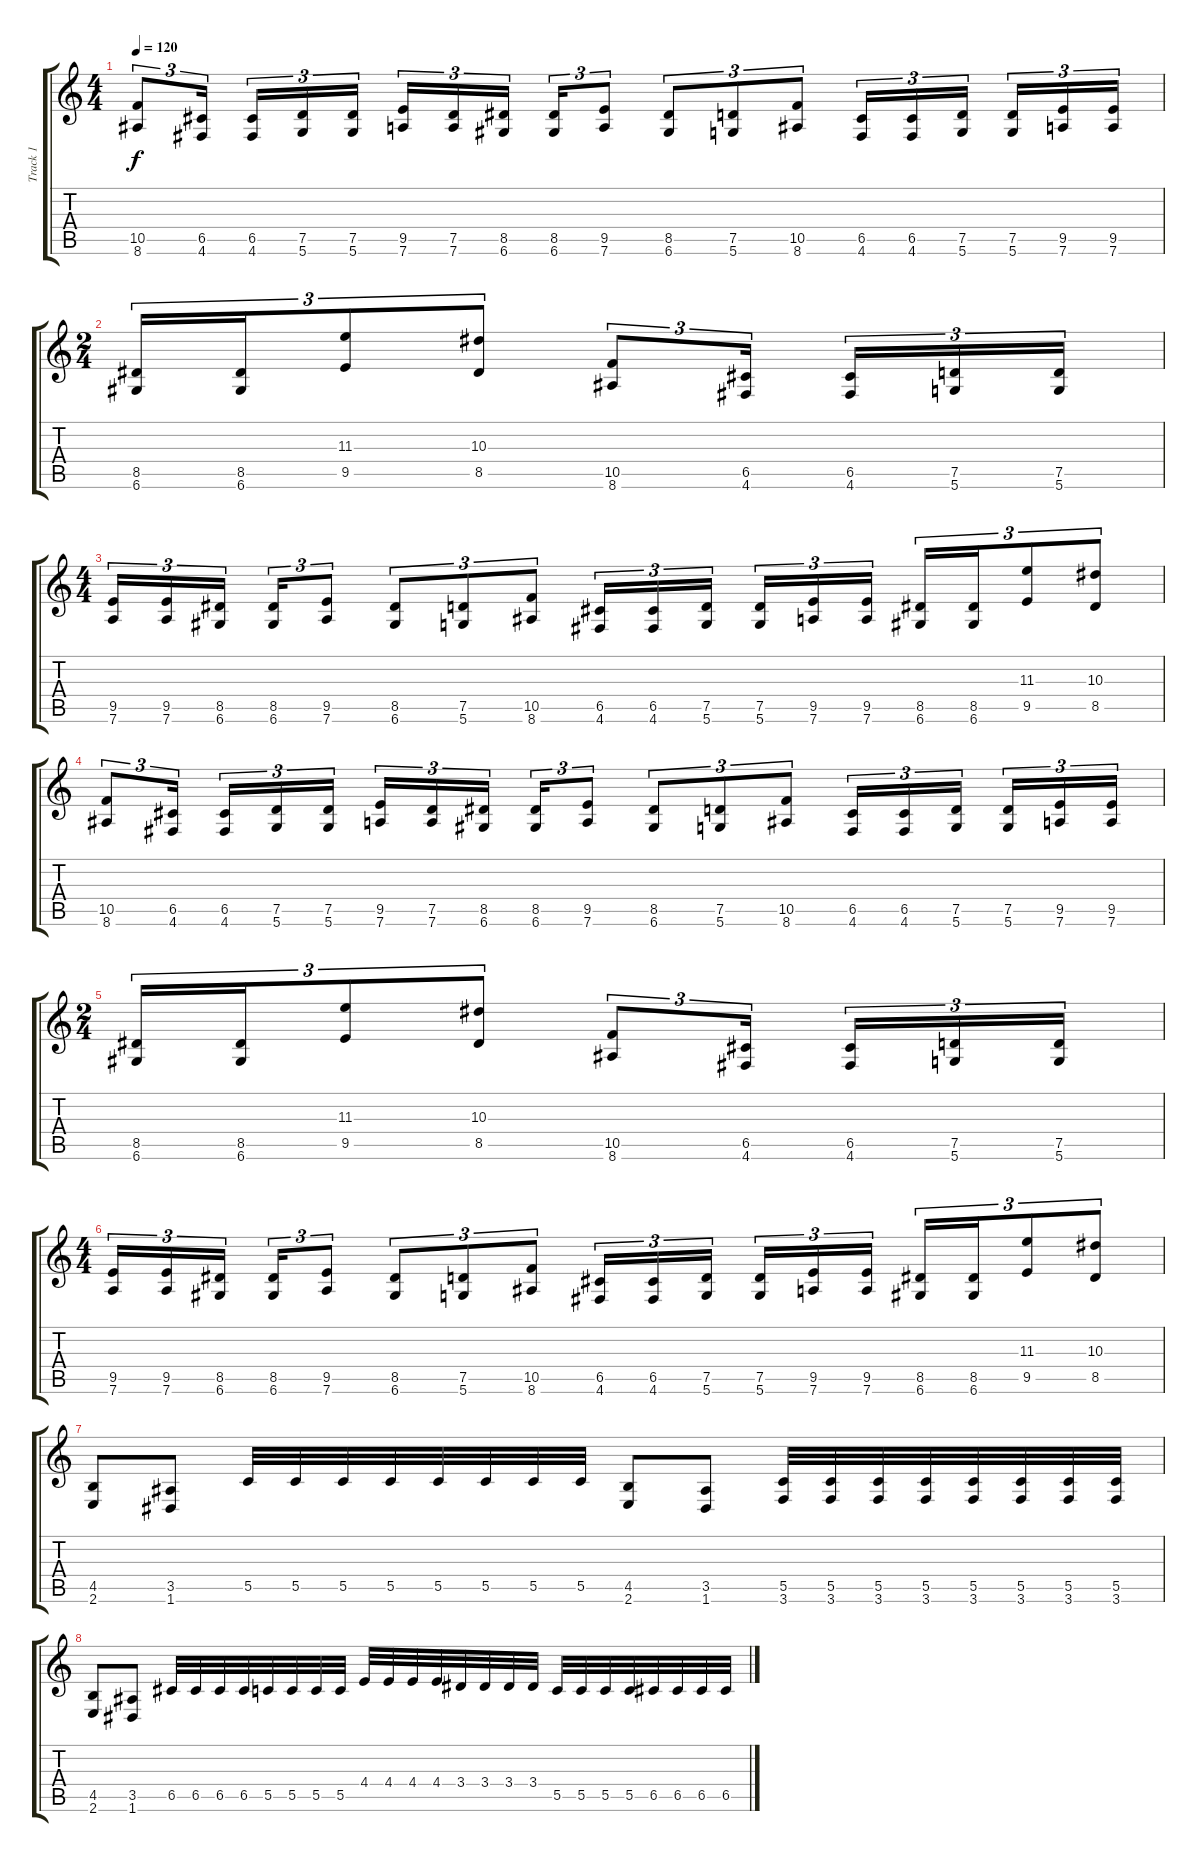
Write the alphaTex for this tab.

\track ("Track 1" "Track 1") {instrument distortionguitar}
\staff {score tabs}
\tuning (D4 A3 F3 C3 G2 D2) {hide}
\ts (4 4)
\tempo 120
\clef g2
\ks c
(10.5 8.6).8{tu (3 2) dy f} (6.5 4.6).16{tu (3 2)} (6.5 4.6).16{tu (3 2)} (7.5 5.6).16{tu (3 2)} (7.5 5.6).16{tu (3 2)} (9.5 7.6).16{tu (3 2)} (7.5 7.6).16{tu (3 2)} (8.5 6.6).16{tu (3 2)} (8.5 6.6).16{tu (3 2)} (9.5 7.6).8{tu (3 2)} (8.5 6.6).8{tu (3 2)} (7.5 5.6).8{tu (3 2)} (10.5 8.6).8{tu (3 2)} (6.5 4.6).16{tu (3 2)} (6.5 4.6).16{tu (3 2)} (7.5 5.6).16{tu (3 2)} (7.5 5.6).16{tu (3 2)} (9.5 7.6).16{tu (3 2)} (9.5 7.6).16{tu (3 2)} |
\ts (2 4)
(8.5 6.6).16{tu (3 2)} (8.5 6.6).16{tu (3 2)} (11.3 9.5).8{tu (3 2)} (10.3 8.5).8{tu (3 2)} (10.5 8.6).8{tu (3 2)} (6.5 4.6).16{tu (3 2)} (6.5 4.6).16{tu (3 2)} (7.5 5.6).16{tu (3 2)} (7.5 5.6).16{tu (3 2)} |
\ts (4 4)
(9.5 7.6).16{tu (3 2)} (9.5 7.6).16{tu (3 2)} (8.5 6.6).16{tu (3 2)} (8.5 6.6).16{tu (3 2)} (9.5 7.6).8{tu (3 2)} (8.5 6.6).8{tu (3 2)} (7.5 5.6).8{tu (3 2)} (10.5 8.6).8{tu (3 2)} (6.5 4.6).16{tu (3 2)} (6.5 4.6).16{tu (3 2)} (7.5 5.6).16{tu (3 2)} (7.5 5.6).16{tu (3 2)} (9.5 7.6).16{tu (3 2)} (9.5 7.6).16{tu (3 2)} (8.5 6.6).16{tu (3 2)} (8.5 6.6).16{tu (3 2)} (11.3 9.5).8{tu (3 2)} (10.3 8.5).8{tu (3 2)} |
(10.5 8.6).8{tu (3 2)} (6.5 4.6).16{tu (3 2)} (6.5 4.6).16{tu (3 2)} (7.5 5.6).16{tu (3 2)} (7.5 5.6).16{tu (3 2)} (9.5 7.6).16{tu (3 2)} (7.5 7.6).16{tu (3 2)} (8.5 6.6).16{tu (3 2)} (8.5 6.6).16{tu (3 2)} (9.5 7.6).8{tu (3 2)} (8.5 6.6).8{tu (3 2)} (7.5 5.6).8{tu (3 2)} (10.5 8.6).8{tu (3 2)} (6.5 4.6).16{tu (3 2)} (6.5 4.6).16{tu (3 2)} (7.5 5.6).16{tu (3 2)} (7.5 5.6).16{tu (3 2)} (9.5 7.6).16{tu (3 2)} (9.5 7.6).16{tu (3 2)} |
\ts (2 4)
(8.5 6.6).16{tu (3 2)} (8.5 6.6).16{tu (3 2)} (11.3 9.5).8{tu (3 2)} (10.3 8.5).8{tu (3 2)} (10.5 8.6).8{tu (3 2)} (6.5 4.6).16{tu (3 2)} (6.5 4.6).16{tu (3 2)} (7.5 5.6).16{tu (3 2)} (7.5 5.6).16{tu (3 2)} |
\ts (4 4)
(9.5 7.6).16{tu (3 2)} (9.5 7.6).16{tu (3 2)} (8.5 6.6).16{tu (3 2)} (8.5 6.6).16{tu (3 2)} (9.5 7.6).8{tu (3 2)} (8.5 6.6).8{tu (3 2)} (7.5 5.6).8{tu (3 2)} (10.5 8.6).8{tu (3 2)} (6.5 4.6).16{tu (3 2)} (6.5 4.6).16{tu (3 2)} (7.5 5.6).16{tu (3 2)} (7.5 5.6).16{tu (3 2)} (9.5 7.6).16{tu (3 2)} (9.5 7.6).16{tu (3 2)} (8.5 6.6).16{tu (3 2)} (8.5 6.6).16{tu (3 2)} (11.3 9.5).8{tu (3 2)} (10.3 8.5).8{tu (3 2)} |
(4.5 2.6).8 (3.5 1.6).8 5.5.32 5.5.32 5.5.32 5.5.32 5.5.32 5.5.32 5.5.32 5.5.32 (4.5 2.6).8 (3.5 1.6).8 (5.5 3.6).32 (5.5 3.6).32 (5.5 3.6).32 (5.5 3.6).32 (5.5 3.6).32 (5.5 3.6).32 (5.5 3.6).32 (5.5 3.6).32 |
(4.5 2.6).8 (3.5 1.6).8 6.5.32 6.5.32 6.5.32 6.5.32 5.5.32 5.5.32 5.5.32 5.5.32 4.4.32 4.4.32 4.4.32 4.4.32 3.4.32 3.4.32 3.4.32 3.4.32 5.5.32 5.5.32 5.5.32 5.5.32 6.5.32 6.5.32 6.5.32 6.5.32
